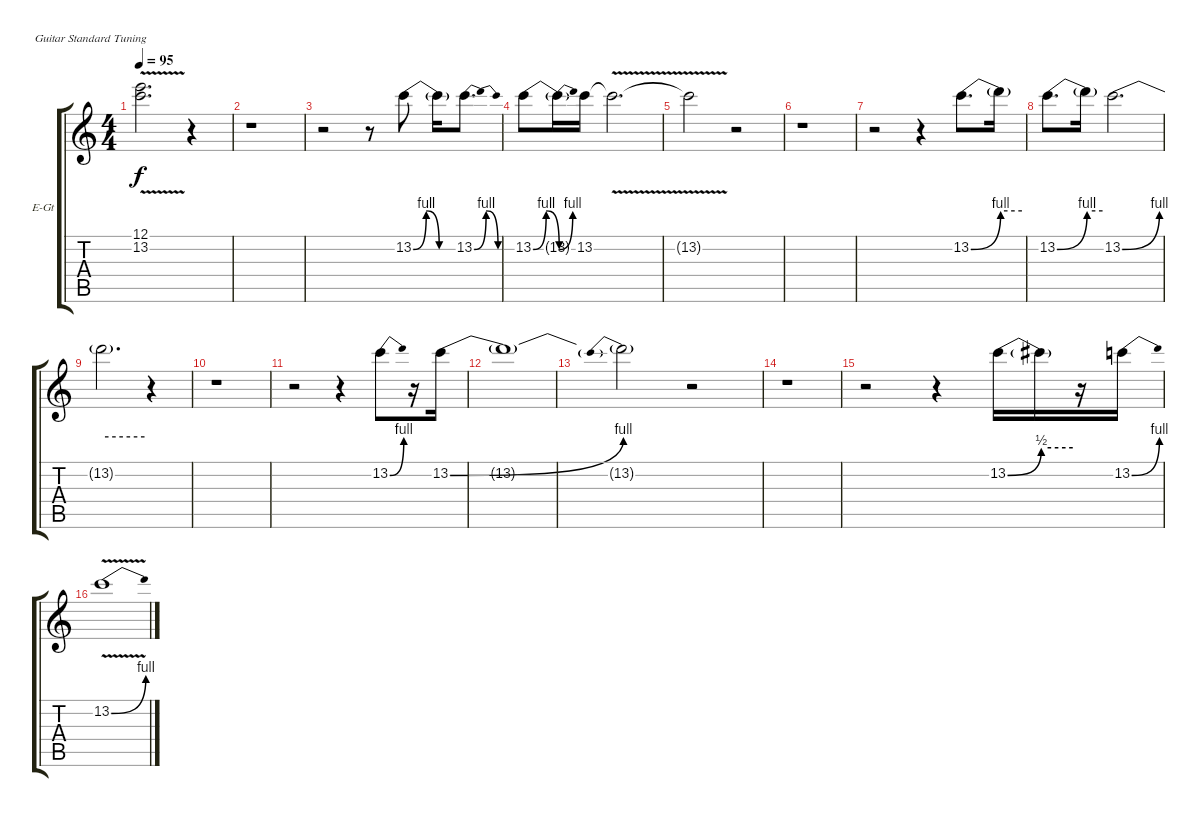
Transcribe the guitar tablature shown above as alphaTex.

\bracketExtendMode groupsimilarinstruments
\firstSystemTrackNameOrientation horizontal
\otherSystemsTrackNameOrientation horizontal
\track ("Guit III" "E-Gt") {instrument overdrivenguitar}
\staff {score tabs}
\tuning (E4 B3 G3 D3 A2 E2)
\ts (4 4)
\tempo 95
\clef g2
\ks c
(12.1{v t} 13.2{v t}).2{d dy f} r.4 |
r.1 |
r.2 r.8 13.2{be (bendrelease 0 0 30 4 30 4 60 0)}.8 13.2{be (hold 0 0 60 0) t}.16 13.2{be (bendrelease 0 0 30 4 30 4 60 0)}.8{d} |
13.2{be (bendrelease 0 0 30 4 30 4 60 0)}.8 13.2{be (bend 0 0 60 4) t}.16 13.2.16 13.2{v t}.2{d} |
13.2{v t}.2 r.2 |
r.1 |
r.2 r.4 13.2{be (bend 0 0 60 4)}.8{d} 13.2{be (hold 0 4 60 4) t}.16 |
13.2{be (bend 0 0 60 4)}.8{d} 13.2{be (hold 0 4 60 4) t}.16 13.2{be (bend 0 0 60 4)}.2{d} |
13.2{be (hold 0 4 60 4) t}.2{d} r.4 |
r.1 |
r.2 r.4 13.2{be (bend 0 0 60 4)}.8 r.16 13.2{be (bend 0 0 60 4)}.16 |
13.2{t}.1 |
13.2{be (prebend 0 4 60 4) t}.2 r.2 |
r.1 |
r.2 r.4 13.2{be (bend 0 0 60 2)}.16 13.2{be (hold 0 2 60 2) t}.16 r.16 13.2{be (bend 0 0 60 4)}.16 |
13.2{be (bend 0 0 60 4) v}.1
